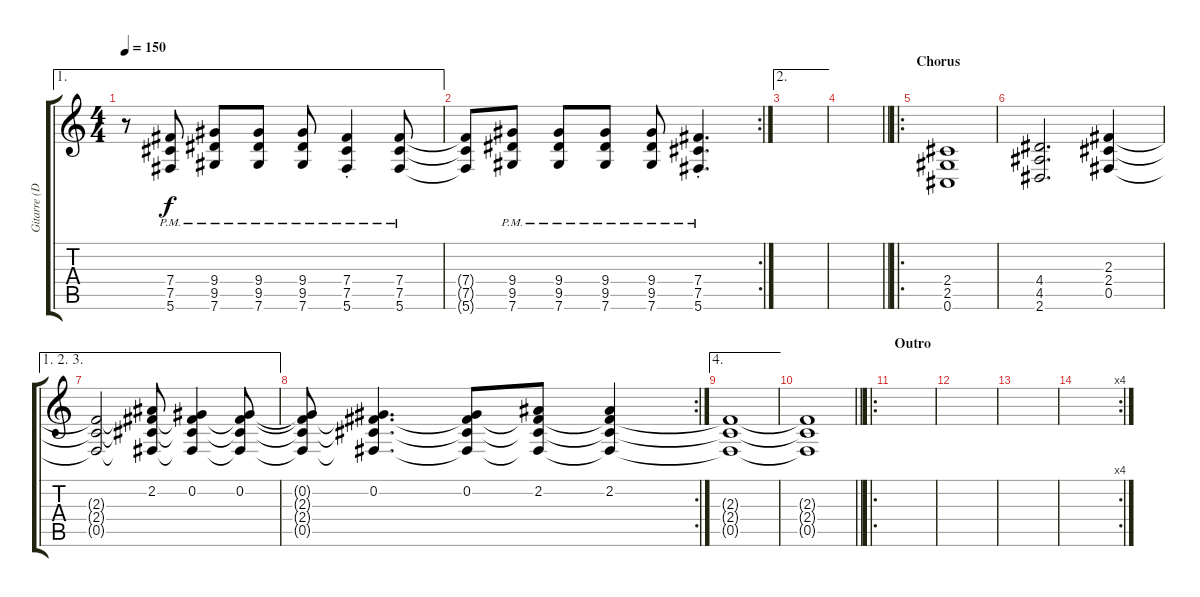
\track ("Gitarre (Distortion)" "Gitarre (D") {instrument distortionguitar}
\staff {score tabs}
\tuning (Db4 Ab3 E3 B2 Gb2 Db2) {hide}
\ae 1
\ts (4 4)
\tempo 150
\clef g2
\ks c
r.8{dy f} (7.4{pm} 7.5{pm} 5.6{pm}).8 (9.4{pm} 9.5{pm} 7.6{pm}).8 (9.4{pm} 9.5{pm} 7.6{pm}).8 (9.4{pm} 9.5{pm} 7.6{pm}).8 (7.4{pm st} 7.5{pm st} 5.6{st}).4 (7.4{pm} 7.5{pm} 5.6{pm}).8 |
\rc 2
(7.4{t} 7.5{t} 5.6{t}).8 (9.4{pm} 9.5{pm} 7.6).8 (9.4{pm} 9.5{pm} 7.6{pm}).8 (9.4{pm} 9.5{pm} 7.6{pm}).8 (9.4{pm} 9.5{pm} 7.6{pm}).8 (7.4{pm st} 7.5{pm st} 5.6{pm st}).4{d} |
\ae 2
|
\barLineRight lightlight
|
\ro
\section ("" "Chorus")
(2.4 2.5 0.6).1 |
(4.4 4.5 2.6).2{d} (2.3 2.4 0.5).4 |
\ae (1 2 3)
(2.3{t} 2.4{t} 0.5{t}).2 (2.2 2.3{t} 2.4{t} 0.5{t}).8 (0.2 2.3{t} 2.4{t} 0.5{t}).4 (0.2 2.3{t} 2.4{t} 0.5{t}).8 |
\rc 2
(0.2{t} 2.3{t} 2.4{t} 0.5{t}).8 (0.2 2.3{t} 2.4{t} 0.5{t}).4{d} (0.2 2.3{t} 2.4{t} 0.5{t}).8 (2.2 2.3{t} 2.4{t} 0.5{t}).8 (2.2 2.3{t} 2.4{t} 0.5{t}).4 |
\ae 4
(2.3{t} 2.4{t} 0.5{t}).1 |
\barLineRight lightlight
(2.3{t} 2.4{t} 0.5{t}).1 |
\ro
\section ("" "Outro")
|
|
|
\rc 4
